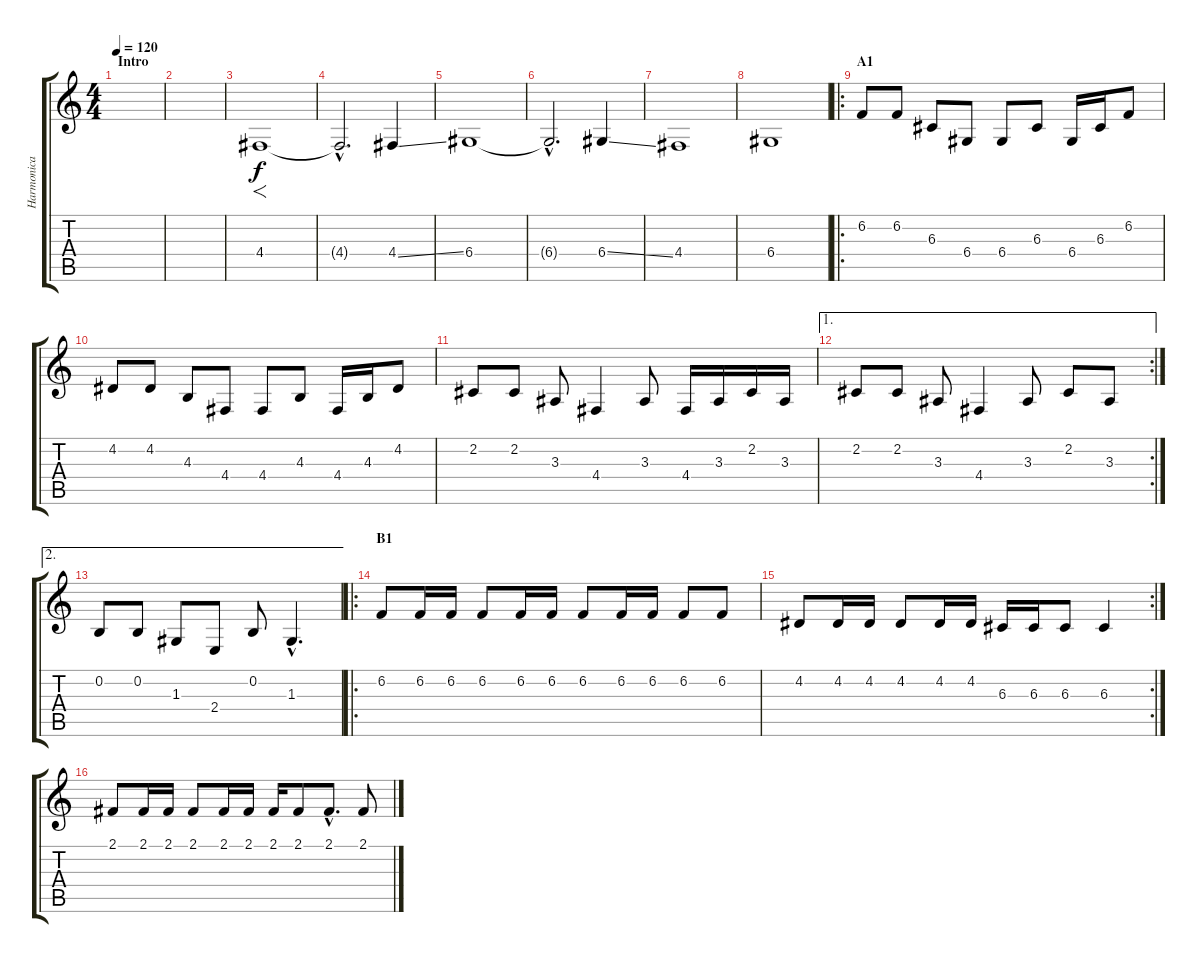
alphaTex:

\track ("Harmonica" "Harmonica") {instrument harmonica}
\staff {score tabs}
\tuning (E4 B3 G3 D3 A2 E2) {hide}
\ts (4 4)
\section ("" "Intro")
\tempo 120
\clef g2
\ks c
|
|
4.4.1{f} |
4.4{hac t}.2{d} 4.4{ss}.4 |
6.4.1 |
6.4{hac t}.2{d} 6.4{ss}.4 |
4.4.1 |
6.4.1 |
\ro
\section ("" "A1")
6.2.8 6.2.8 6.3.8 6.4.8 6.4.8 6.3.8 6.4.16 6.3.16 6.2.8 |
4.2.8 4.2.8 4.3.8 4.4.8 4.4.8 4.3.8 4.4.16 4.3.16 4.2.8 |
2.2.8 2.2.8 3.3.8 4.4.4 3.3.8 4.4.16 3.3.16 2.2.16 3.3.16 |
\ae 1
\rc 2
2.2.8 2.2.8 3.3.8 4.4.4 3.3.8 2.2.8 3.3.8 |
\ae 2
0.2.8 0.2.8 1.3.8 2.4.8 0.2.8 1.3{hac}.4{d} |
\ro
\section ("" "B1")
6.2.8 6.2.16 6.2.16 6.2.8 6.2.16 6.2.16 6.2.8 6.2.16 6.2.16 6.2.8 6.2.8 |
\rc 2
4.2.8 4.2.16 4.2.16 4.2.8 4.2.16 4.2.16 6.3.16 6.3.16 6.3.8 6.3.4 |
2.1.8 2.1.16 2.1.16 2.1.8 2.1.16 2.1.16 2.1.16 2.1.8 2.1{hac}.8{d} 2.1.8
